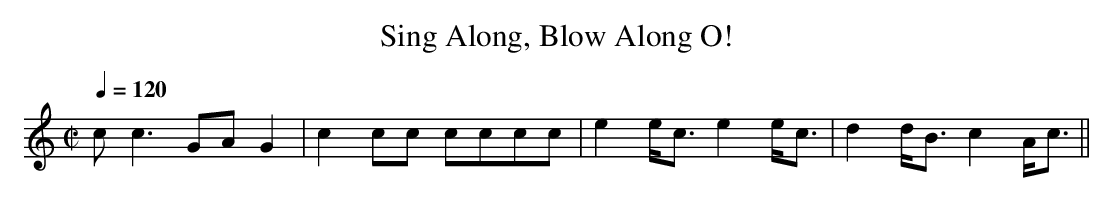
X:1
T:Sing Along, Blow Along O!
M:C|
L:1/8
Q:1/4=120
K:C
cc3 GAG2|c2cc cccc|e2e<c e2e<c|d2d<B c2A<c||
